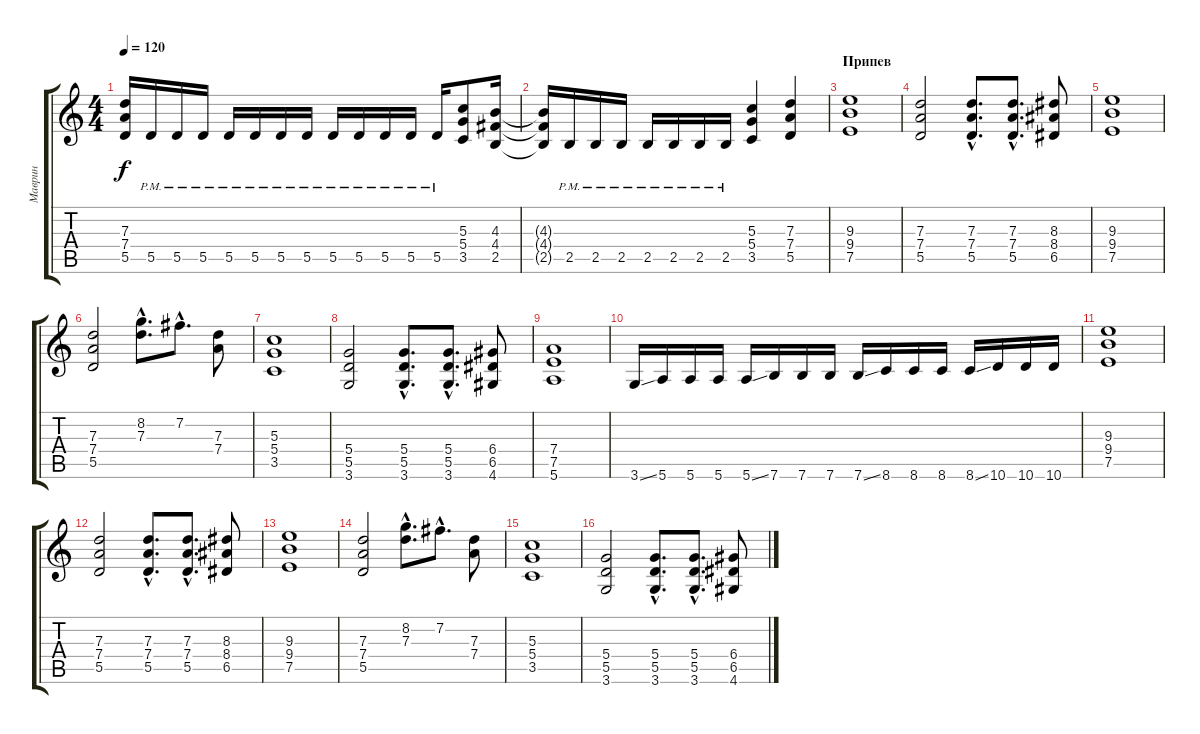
\track ("Маврин" "Маврин") {instrument overdrivenguitar}
\staff {score tabs}
\tuning (E4 B3 G3 D3 A2 E2) {hide}
\ts (4 4)
\tempo 120
\clef g2
\ks c
(7.3{t} 7.4{t} 5.5{t}).16{dy f} 5.5{pm}.16 5.5{pm}.16 5.5{pm}.16 5.5{pm}.16 5.5{pm}.16 5.5{pm}.16 5.5{pm}.16 5.5{pm}.16 5.5{pm}.16 5.5{pm}.16 5.5{pm}.16 5.5{pm}.16 (5.3 5.4 3.5).8 (4.3 4.4 2.5).16 |
(4.3{t} 4.4{t} 2.5{t}).16 2.5{pm}.16 2.5{pm}.16 2.5{pm}.16 2.5{pm}.16 2.5{pm}.16 2.5{pm}.16 2.5{pm}.16 (5.3 5.4 3.5).4 (7.3 7.4 5.5).4 |
\section ("" "Припев")
(9.3 9.4 7.5).1 |
(7.3 7.4 5.5).2 (7.3{hac} 7.4{hac} 5.5{hac}).8{d} (7.3{hac} 7.4{hac} 5.5{hac}).8{d} (8.3 8.4 6.5).8 |
(9.3 9.4 7.5).1 |
(7.3 7.4 5.5).2 (8.2{hac} 7.3{hac}).8{d} 7.2{hac}.8{d} (7.3 7.4).8 |
(5.3 5.4 3.5).1 |
(5.4 5.5 3.6).2 (5.4{hac} 5.5{hac} 3.6{hac}).8{d} (5.4{hac} 5.5{hac} 3.6{hac}).8{d} (6.4 6.5 4.6).8 |
(7.4 7.5 5.6).1 |
3.6{ss}.16 5.6.16 5.6.16 5.6.16 5.6{ss}.16 7.6.16 7.6.16 7.6.16 7.6{ss}.16 8.6.16 8.6.16 8.6.16 8.6{ss}.16 10.6.16 10.6.16 10.6.16 |
(9.3 9.4 7.5).1 |
(7.3 7.4 5.5).2 (7.3{hac} 7.4{hac} 5.5{hac}).8{d} (7.3{hac} 7.4{hac} 5.5{hac}).8{d} (8.3 8.4 6.5).8 |
(9.3 9.4 7.5).1 |
(7.3 7.4 5.5).2 (8.2{hac} 7.3{hac}).8{d} 7.2{hac}.8{d} (7.3 7.4).8 |
(5.3 5.4 3.5).1 |
(5.4 5.5 3.6).2 (5.4{hac} 5.5{hac} 3.6{hac}).8{d} (5.4{hac} 5.5{hac} 3.6{hac}).8{d} (6.4 6.5 4.6).8
